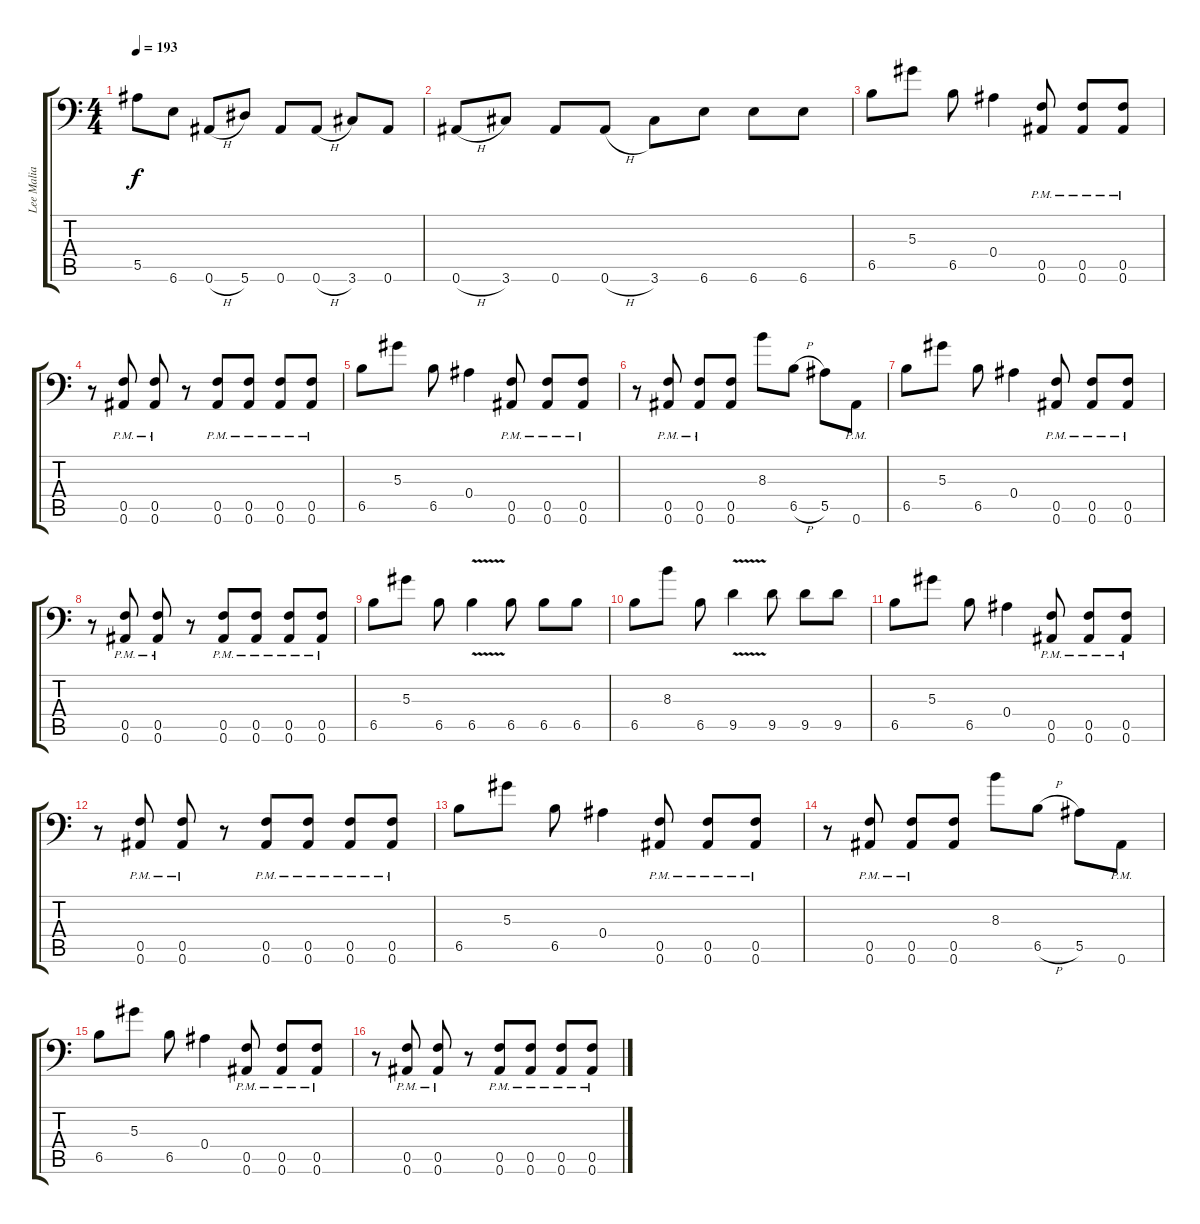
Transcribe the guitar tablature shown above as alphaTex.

\track ("Lee Malia" "Lee Malia") {instrument distortionguitar}
\staff {score tabs}
\tuning (C4 G3 Eb3 Bb2 F2 Bb1) {hide}
\ts (4 4)
\tempo 193
\clef f4
\ks c
5.5.8{dy f} 6.6.8 0.6{h}.8 5.6.8 0.6.8 0.6{h}.8 3.6.8 0.6.8 |
0.6{h}.8 3.6.8 0.6.8 0.6{h}.8 3.6.8 6.6.8 6.6.8 6.6.8 |
6.5.8 5.3.8 6.5.8 0.4.4 (0.5{pm} 0.6{pm}).8 (0.5{pm} 0.6{pm}).8 (0.5{pm} 0.6{pm}).8 |
r.8 (0.5{pm} 0.6{pm}).8 (0.5{pm} 0.6{pm}).8 r.8 (0.5{pm} 0.6{pm}).8 (0.5{pm} 0.6{pm}).8 (0.5{pm} 0.6{pm}).8 (0.5{pm} 0.6{pm}).8 |
6.5.8 5.3.8 6.5.8 0.4.4 (0.5{pm} 0.6{pm}).8 (0.5{pm} 0.6{pm}).8 (0.5{pm} 0.6{pm}).8 |
r.8 (0.5{pm} 0.6{pm}).8 (0.5{pm} 0.6{pm}).8 (0.5 0.6).8 8.3.8 6.5{h}.8 5.5.8 0.6{pm}.8 |
6.5.8 5.3.8 6.5.8 0.4.4 (0.5{pm} 0.6{pm}).8 (0.5{pm} 0.6{pm}).8 (0.5{pm} 0.6{pm}).8 |
r.8 (0.5{pm} 0.6{pm}).8 (0.5{pm} 0.6{pm}).8 r.8 (0.5{pm} 0.6{pm}).8 (0.5{pm} 0.6{pm}).8 (0.5{pm} 0.6{pm}).8 (0.5{pm} 0.6{pm}).8 |
6.5.8 5.3.8 6.5.8 6.5{v}.4 6.5.8 6.5.8 6.5.8 |
6.5.8 8.3.8 6.5.8 9.5{v}.4 9.5.8 9.5.8 9.5.8 |
6.5.8 5.3.8 6.5.8 0.4.4 (0.5{pm} 0.6{pm}).8 (0.5{pm} 0.6{pm}).8 (0.5{pm} 0.6{pm}).8 |
r.8 (0.5{pm} 0.6{pm}).8 (0.5{pm} 0.6{pm}).8 r.8 (0.5{pm} 0.6{pm}).8 (0.5{pm} 0.6{pm}).8 (0.5{pm} 0.6{pm}).8 (0.5{pm} 0.6{pm}).8 |
6.5.8 5.3.8 6.5.8 0.4.4 (0.5{pm} 0.6{pm}).8 (0.5{pm} 0.6{pm}).8 (0.5{pm} 0.6{pm}).8 |
r.8 (0.5{pm} 0.6{pm}).8 (0.5{pm} 0.6{pm}).8 (0.5 0.6).8 8.3.8 6.5{h}.8 5.5.8 0.6{pm}.8 |
6.5.8 5.3.8 6.5.8 0.4.4 (0.5{pm} 0.6{pm}).8 (0.5{pm} 0.6{pm}).8 (0.5{pm} 0.6{pm}).8 |
r.8 (0.5{pm} 0.6{pm}).8 (0.5{pm} 0.6{pm}).8 r.8 (0.5{pm} 0.6{pm}).8 (0.5{pm} 0.6{pm}).8 (0.5{pm} 0.6{pm}).8 (0.5{pm} 0.6{pm}).8
